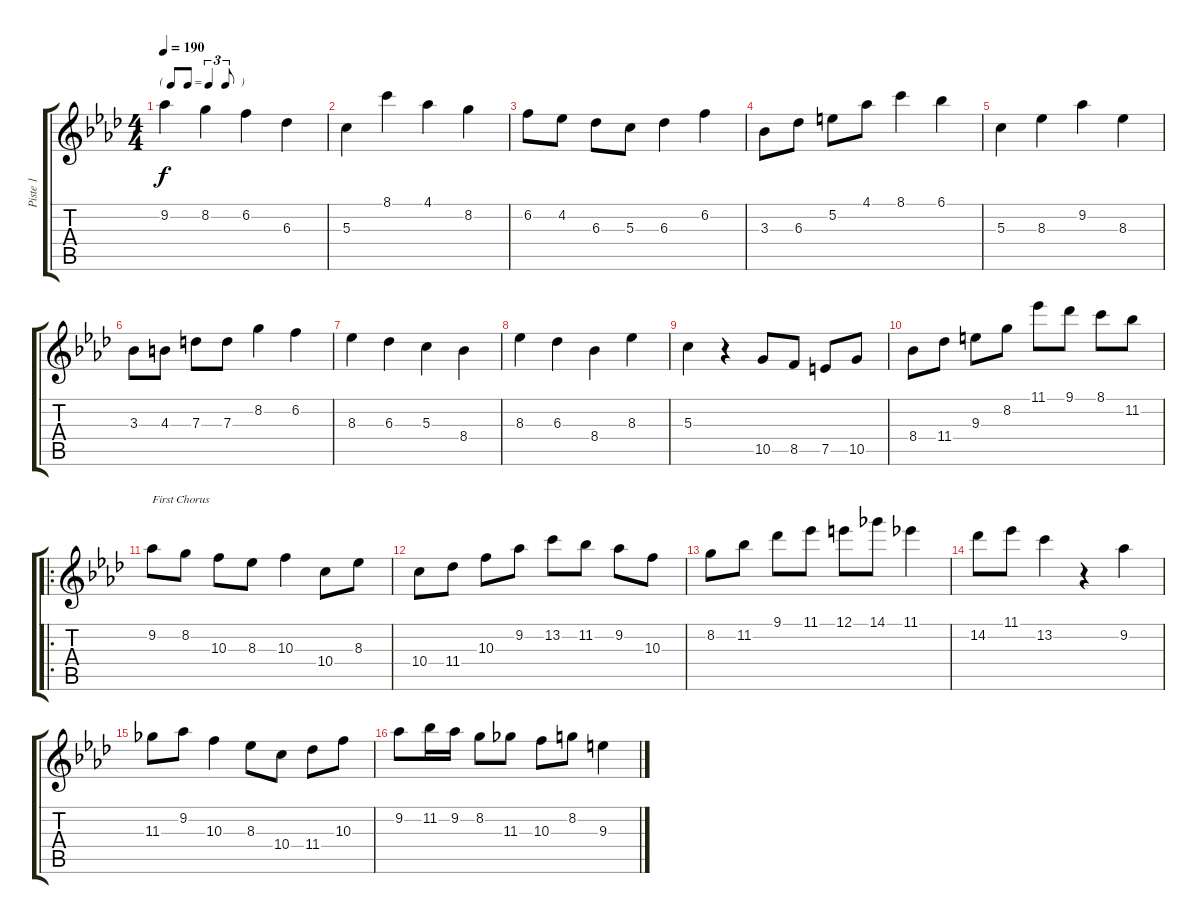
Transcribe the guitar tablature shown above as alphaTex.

\track ("Piste 1" "Piste 1") {instrument electricguitarjazz}
\staff {score tabs}
\tuning (E4 B3 G3 D3 A2 E2) {hide}
\ts (4 4)
\tf triplet8th
\tempo 190
\clef g2
\ks ab
9.2.4{dy f} 8.2.4 6.2.4 6.3.4 |
5.3.4 8.1.4 4.1.4 8.2.4 |
6.2.8 4.2.8 6.3.8 5.3.8 6.3.4 6.2.4 |
3.3.8 6.3.8 5.2.8 4.1.8 8.1.4 6.1.4 |
5.3.4 8.3.4 9.2.4 8.3.4 |
3.3.8 4.3.8 7.3.8 7.3.8 8.2.4 6.2.4 |
8.3.4 6.3.4 5.3.4 8.4.4 |
8.3.4 6.3.4 8.4.4 8.3.4 |
5.3.4 r.4 10.5.8 8.5.8 7.5.8 10.5.8 |
8.4.8 11.4.8 9.3.8 8.2.8 11.1.8 9.1.8 8.1.8 11.2.8 |
\ro
9.2.8{txt "First Chorus"} 8.2.8 10.3.8 8.3.8 10.3.4 10.4.8 8.3.8 |
10.4.8 11.4.8 10.3.8 9.2.8 13.2.8 11.2.8 9.2.8 10.3.8 |
8.2.8 11.2.8 9.1.8 11.1.8 12.1.8 14.1.8 11.1.4 |
14.2.8 11.1.8 13.2.4 r.4 9.2.4 |
11.3.8 9.2.8 10.3.4 8.3.8 10.4.8 11.4.8 10.3.8 |
9.2.8 11.2.16 9.2.16 8.2.8 11.3.8 10.3.8 8.2.8 9.3.4
